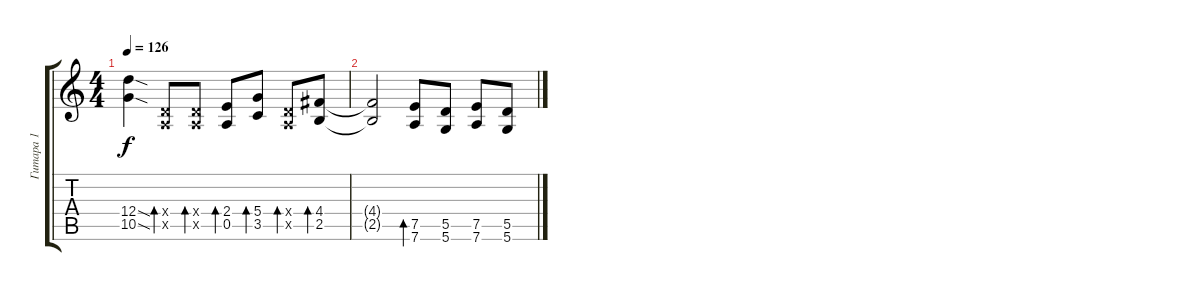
\track ("Гитара 1" "Гитара 1") {instrument acousticguitarnylon}
\staff {score tabs}
\tuning (E4 B3 G3 D3 A2 D2) {hide}
\ts (4 4)
\tempo 126
\clef g2
\ks c
(12.4{sod t} 10.5{sod t}).4{dy f} (0.4{x} 0.5{x}).8{bd 60} (0.4{x} 0.5{x}).8{bd 60} (2.4 0.5).8{bd 60} (5.4 3.5).8{bd 60} (0.4{x} 0.5{x}).8{bd 60} (4.4 2.5).8{bd 60} |
(4.4{t} 2.5{t}).2 (7.5 7.6).8{bd 60} (5.5 5.6).8 (7.5 7.6).8 (5.5 5.6).8
